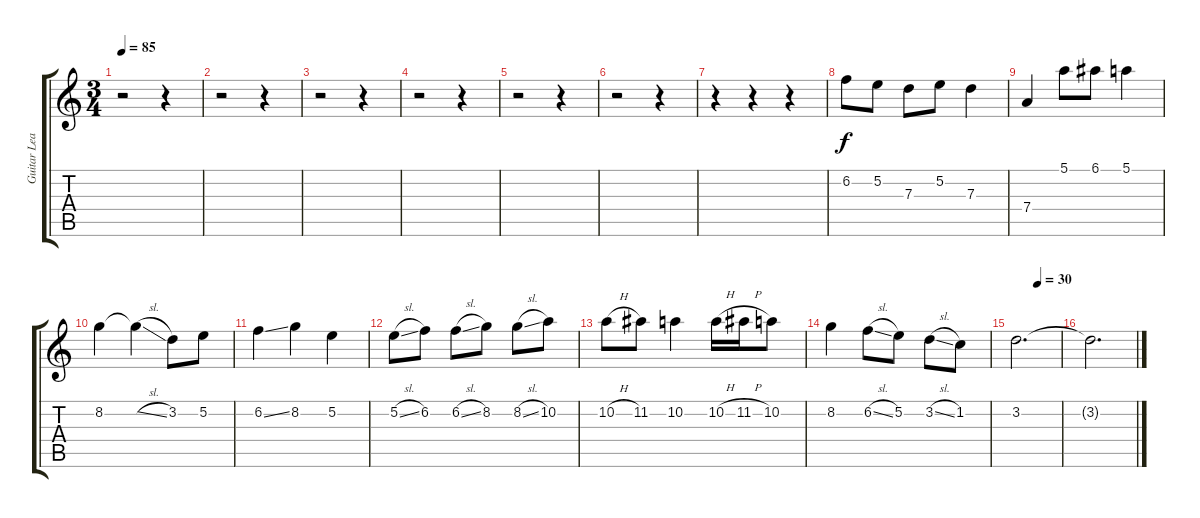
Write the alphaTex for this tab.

\track ("Guitar Lead 2" "Guitar Lea") {instrument distortionguitar}
\staff {score tabs}
\tuning (E4 B3 G3 D3 A2 E2) {hide}
\ts (3 4)
\tempo 85
\clef g2
\ks c
r.2{dy f} r.4 |
r.2 r.4 |
r.2 r.4 |
r.2 r.4 |
r.2 r.4 |
r.2 r.4 |
r.4 r.4 r.4 |
6.2.8{volume 13} 5.2.8 7.3.8 5.2.8 7.3.4 |
7.4.4 5.1.8 6.1.8 5.1.4 |
8.2.4 8.2{sl t}.4 3.2.8 5.2.8 |
6.2{ss}.4 8.2.4 5.2.4 |
5.2{sl}.8 6.2.8 6.2{sl}.8 8.2.8 8.2{sl}.8 10.2.8 |
10.2{h}.8 11.2.8 10.2.4 10.2{h}.16 11.2{h}.16 10.2.8 |
8.2.4 6.2{sl}.8 5.2.8 3.2{sl}.8 1.2.8 |
\tempo (30 0.5)
3.2.2{d} |
3.2{t}.2{d}
